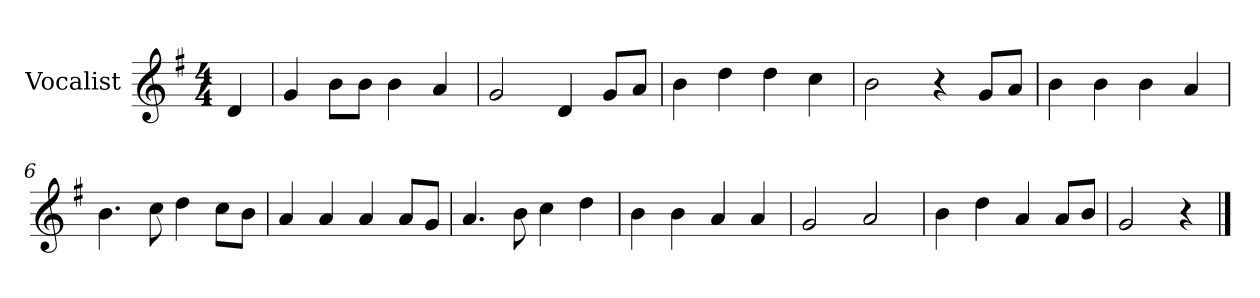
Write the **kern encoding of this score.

**kern
*part1
*staff1
*I"Vocalist
*k[f#]
*G:
*M4/4
=
4d
=1
4g
8bL
8bJ
4b
4a
=2
2g
4d
8gL
8aJ
=3
4b
4dd
4dd
4cc
=4
2b
4r
8gL
8aJ
=5
4b
4b
4b
4a
=6
4.b
8cc
4dd
8ccL
8bJ
=7
4a
4a
4a
8aL
8gJ
=8
4.a
8b
4cc
4dd
=9
4b
4b
4a
4a
=10
2g
2a
=11
4b
4dd
4a
8aL
8bJ
=12
2g
4r
==
*-
